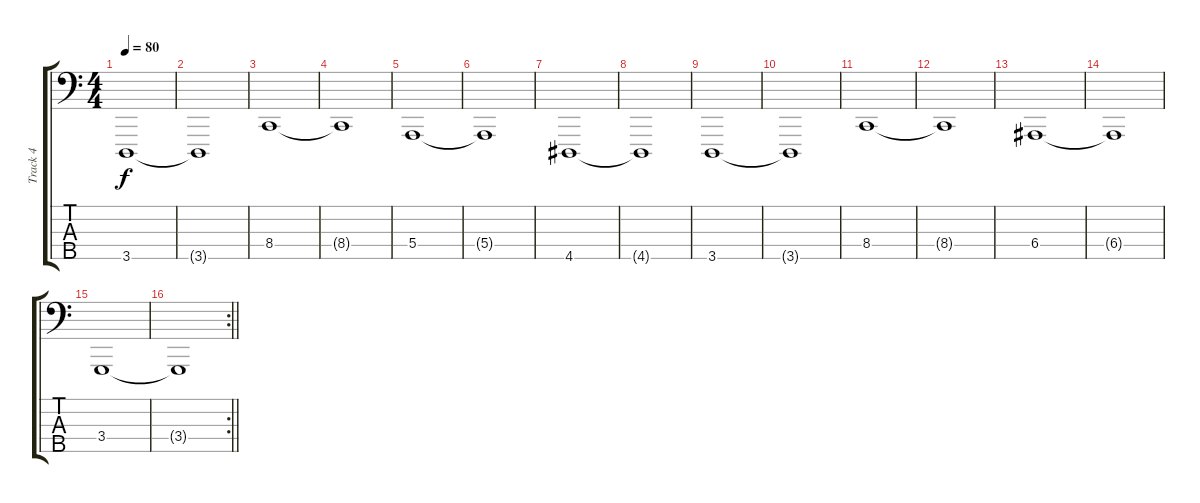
\track ("Track 4" "Track 4") {instrument cello}
\staff {score tabs}
\tuning (G2 D2 A1 E1 B0) {hide}
\ts (4 4)
\section ("" "")
\tempo 80
\clef f4
\ks c
3.5.1{dy f} |
3.5{t}.1 |
8.4.1 |
8.4{t}.1 |
5.4.1 |
5.4{t}.1 |
4.5.1 |
4.5{t}.1 |
3.5.1 |
3.5{t}.1 |
8.4.1 |
8.4{t}.1 |
6.4.1 |
6.4{t}.1 |
3.4.1 |
\rc 2
\barLineRight lightlight
3.4{t}.1
